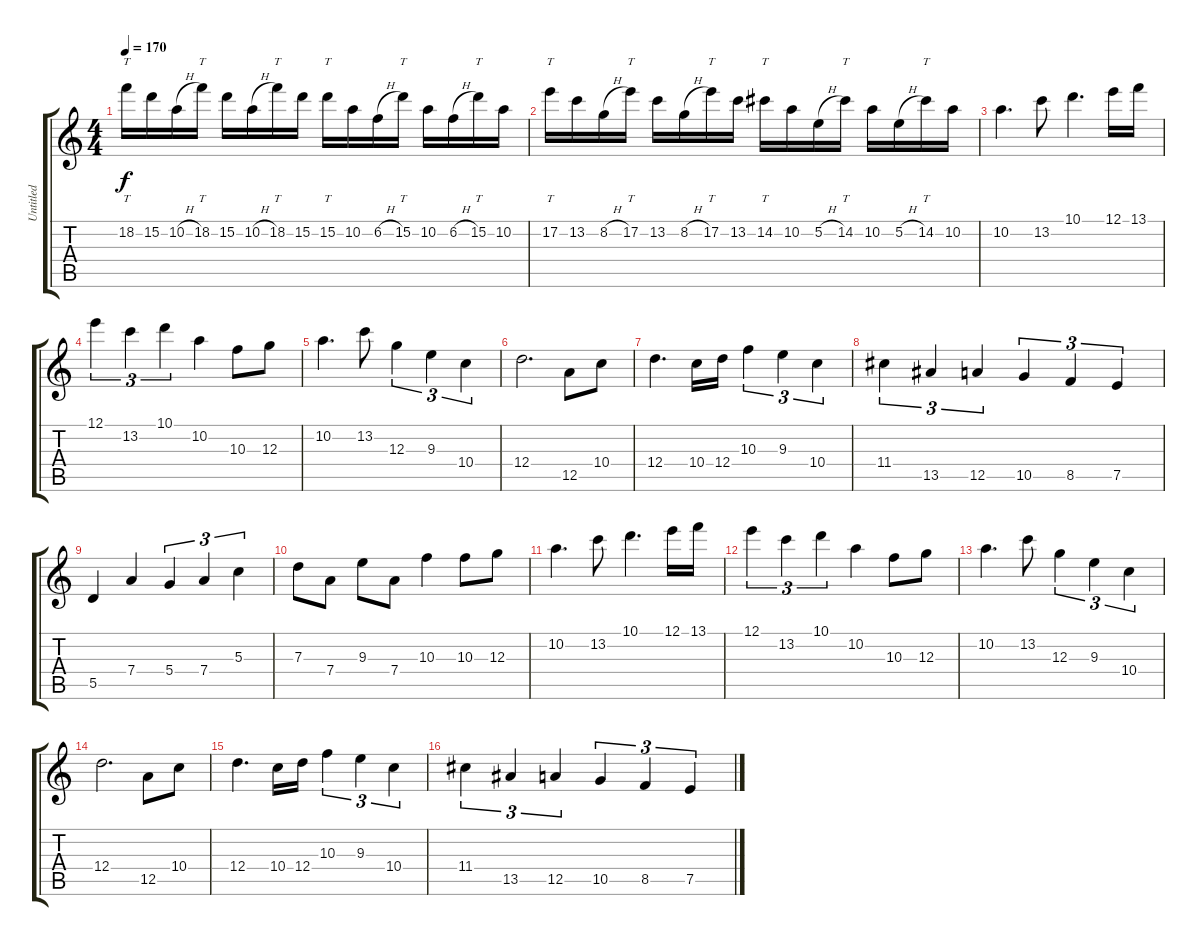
\track ("Untitled" "Untitled") {instrument distortionguitar}
\staff {score tabs}
\tuning (E4 B3 G3 D3 A2 E2) {hide}
\ts (4 4)
\tempo 170
\clef g2
\ks c
18.2.16{tt dy f} 15.2.16 10.2{h}.16 18.2.16{tt} 15.2.16 10.2{h}.16 18.2.16{tt} 15.2.16 15.2.16{tt} 10.2.16 6.2{h}.16 15.2.16{tt} 10.2.16 6.2{h}.16 15.2.16{tt} 10.2.16 |
17.2.16{tt} 13.2.16 8.2{h}.16 17.2.16{tt} 13.2.16 8.2{h}.16 17.2.16{tt} 13.2.16 14.2.16{tt} 10.2.16 5.2{h}.16 14.2.16{tt} 10.2.16 5.2{h}.16 14.2.16{tt} 10.2.16 |
10.2.4{d} 13.2.8 10.1.4{d} 12.1.16 13.1.16 |
12.1.4{tu (3 2)} 13.2.4{tu (3 2)} 10.1.4{tu (3 2)} 10.2.4 10.3.8 12.3.8 |
10.2.4{d} 13.2.8 12.3.4{tu (3 2)} 9.3.4{tu (3 2)} 10.4.4{tu (3 2)} |
12.4.2{d} 12.5.8 10.4.8 |
12.4.4{d} 10.4.16 12.4.16 10.3.4{tu (3 2)} 9.3.4{tu (3 2)} 10.4.4{tu (3 2)} |
11.4.4{tu (3 2)} 13.5.4{tu (3 2)} 12.5.4{tu (3 2)} 10.5.4{tu (3 2)} 8.5.4{tu (3 2)} 7.5.4{tu (3 2)} |
5.5.4 7.4.4 5.4.4{tu (3 2)} 7.4.4{tu (3 2)} 5.3.4{tu (3 2)} |
7.3.8 7.4.8 9.3.8 7.4.8 10.3.4 10.3.8 12.3.8 |
10.2.4{d} 13.2.8 10.1.4{d} 12.1.16 13.1.16 |
12.1.4{tu (3 2)} 13.2.4{tu (3 2)} 10.1.4{tu (3 2)} 10.2.4 10.3.8 12.3.8 |
10.2.4{d} 13.2.8 12.3.4{tu (3 2)} 9.3.4{tu (3 2)} 10.4.4{tu (3 2)} |
12.4.2{d} 12.5.8 10.4.8 |
12.4.4{d} 10.4.16 12.4.16 10.3.4{tu (3 2)} 9.3.4{tu (3 2)} 10.4.4{tu (3 2)} |
11.4.4{tu (3 2)} 13.5.4{tu (3 2)} 12.5.4{tu (3 2)} 10.5.4{tu (3 2)} 8.5.4{tu (3 2)} 7.5.4{tu (3 2)}
